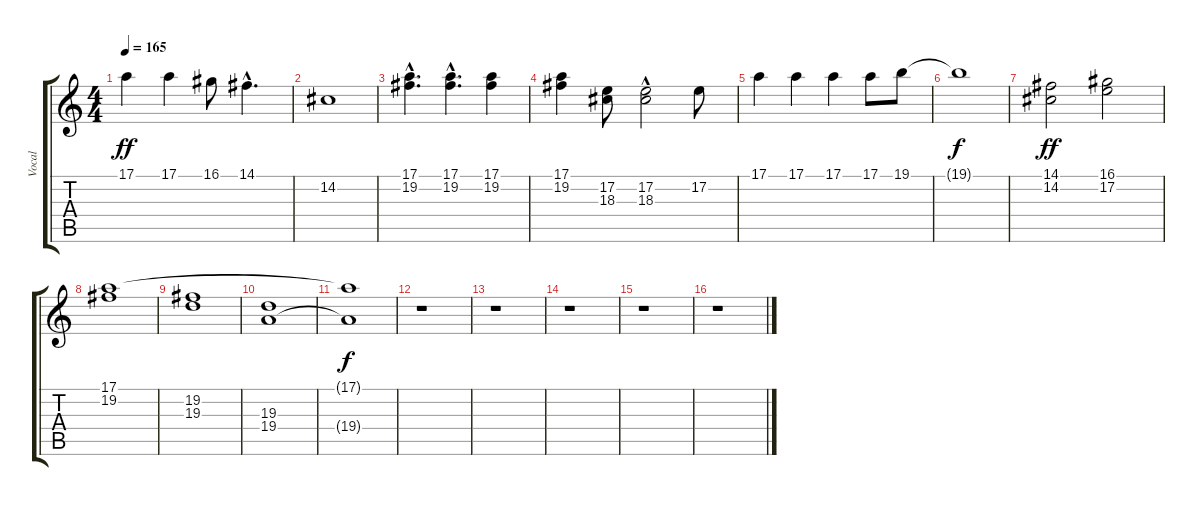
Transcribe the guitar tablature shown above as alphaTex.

\track ("Vocal" "Vocal") {instrument rockorgan}
\staff {score tabs}
\tuning (E4 B3 G3 D3 A2 E2) {hide}
\ts (4 4)
\tempo 165
\clef g2
\ks c
17.1.4{dy ff} 17.1.4 16.1.8 14.1{hac}.4{d} |
14.2.1 |
(17.1{hac} 19.2{hac}).4{d} (17.1{hac} 19.2{hac}).4{d} (17.1 19.2).4 |
(17.1 19.2).4 (17.2 18.3).8 (17.2 18.3{hac}).2 17.2.8 |
17.1.4 17.1.4 17.1.4 17.1.8 19.1.8 |
19.1{t}.1{dy f} |
(14.1 14.2).2{dy ff} (16.1 17.2).2 |
(17.1 19.2).1 |
(19.2 19.3).1 |
(19.3 19.4).1 |
(17.1{t} 19.4{t}).1{dy f} |
r.1 |
r.1 |
r.1 |
r.1 |
r.1
